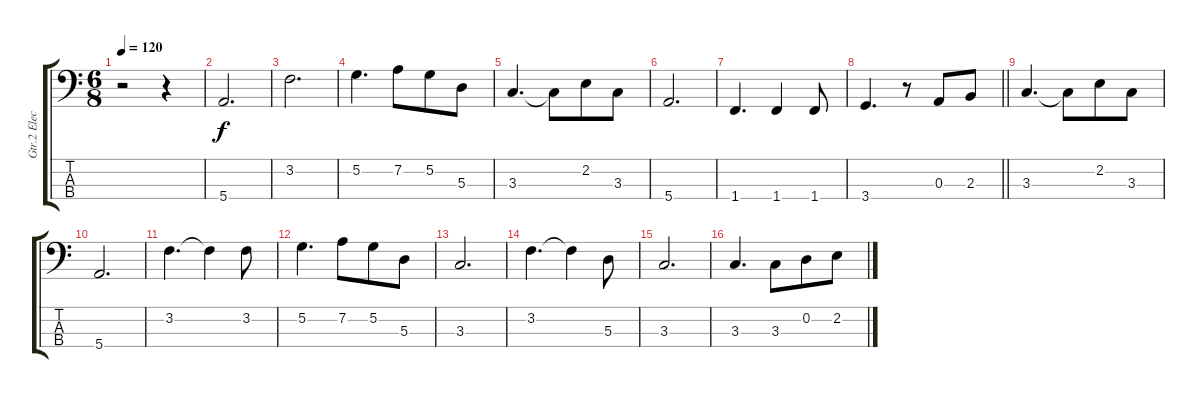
\track ("Gtr.2 Electric Bass (Finger)" "Gtr.2 Elec") {instrument electricbassfinger}
\staff {score tabs}
\tuning (G2 D2 A1 E1) {hide}
\ts (6 8)
\tempo 120
\clef f4
\ks c
r.2{dy f instrument electricbassfinger} r.4 |
5.4.2{d} |
3.2.2{d} |
5.2.4{d} 7.2.8 5.2.8 5.3.8 |
3.3.4{d} 3.3{t}.8 2.2.8 3.3.8 |
5.4.2{d} |
1.4.4{d} 1.4.4 1.4.8 |
\barLineRight lightlight
3.4.4{d} r.8 0.3.8 2.3.8 |
3.3.4{d} 3.3{t}.8 2.2.8 3.3.8 |
5.4.2{d} |
3.2.4{d} 3.2{t}.4 3.2.8 |
5.2.4{d} 7.2.8 5.2.8 5.3.8 |
3.3.2{d} |
3.2.4{d} 3.2{t}.4 5.3.8 |
3.3.2{d} |
3.3.4{d} 3.3.8 0.2.8 2.2.8
